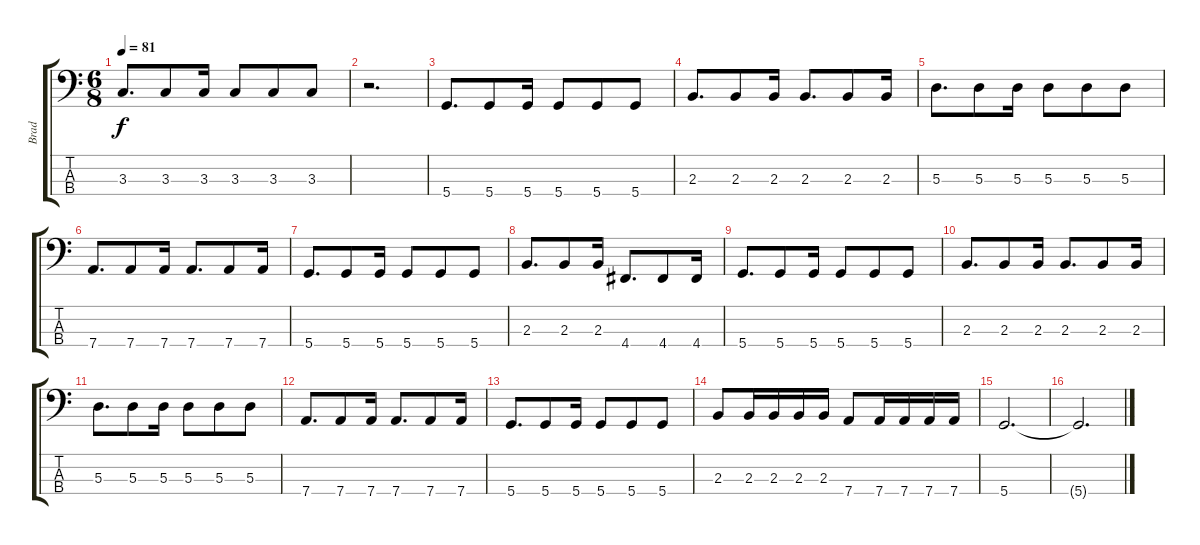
\track ("Brad" "Brad") {instrument electricbassfinger}
\staff {score tabs}
\tuning (G2 D2 A1 D1) {hide}
\ts (6 8)
\tempo 81
\clef f4
\ks c
3.3.8{d dy f} 3.3.8 3.3.16 3.3.8 3.3.8 3.3.8 |
r.2{d} |
5.4.8{d} 5.4.8 5.4.16 5.4.8 5.4.8 5.4.8 |
2.3.8{d} 2.3.8 2.3.16 2.3.8{d} 2.3.8 2.3.16 |
5.3.8{d} 5.3.8 5.3.16 5.3.8 5.3.8 5.3.8 |
7.4.8{d} 7.4.8 7.4.16 7.4.8{d} 7.4.8 7.4.16 |
5.4.8{d} 5.4.8 5.4.16 5.4.8 5.4.8 5.4.8 |
2.3.8{d} 2.3.8 2.3.16 4.4.8{d} 4.4.8 4.4.16 |
5.4.8{d} 5.4.8 5.4.16 5.4.8 5.4.8 5.4.8 |
2.3.8{d} 2.3.8 2.3.16 2.3.8{d} 2.3.8 2.3.16 |
5.3.8{d} 5.3.8 5.3.16 5.3.8 5.3.8 5.3.8 |
7.4.8{d} 7.4.8 7.4.16 7.4.8{d} 7.4.8 7.4.16 |
5.4.8{d} 5.4.8 5.4.16 5.4.8 5.4.8 5.4.8 |
2.3.8 2.3.16 2.3.16 2.3.16 2.3.16 7.4.8 7.4.16 7.4.16 7.4.16 7.4.16 |
5.4.2{d} |
5.4{t}.2{d}
